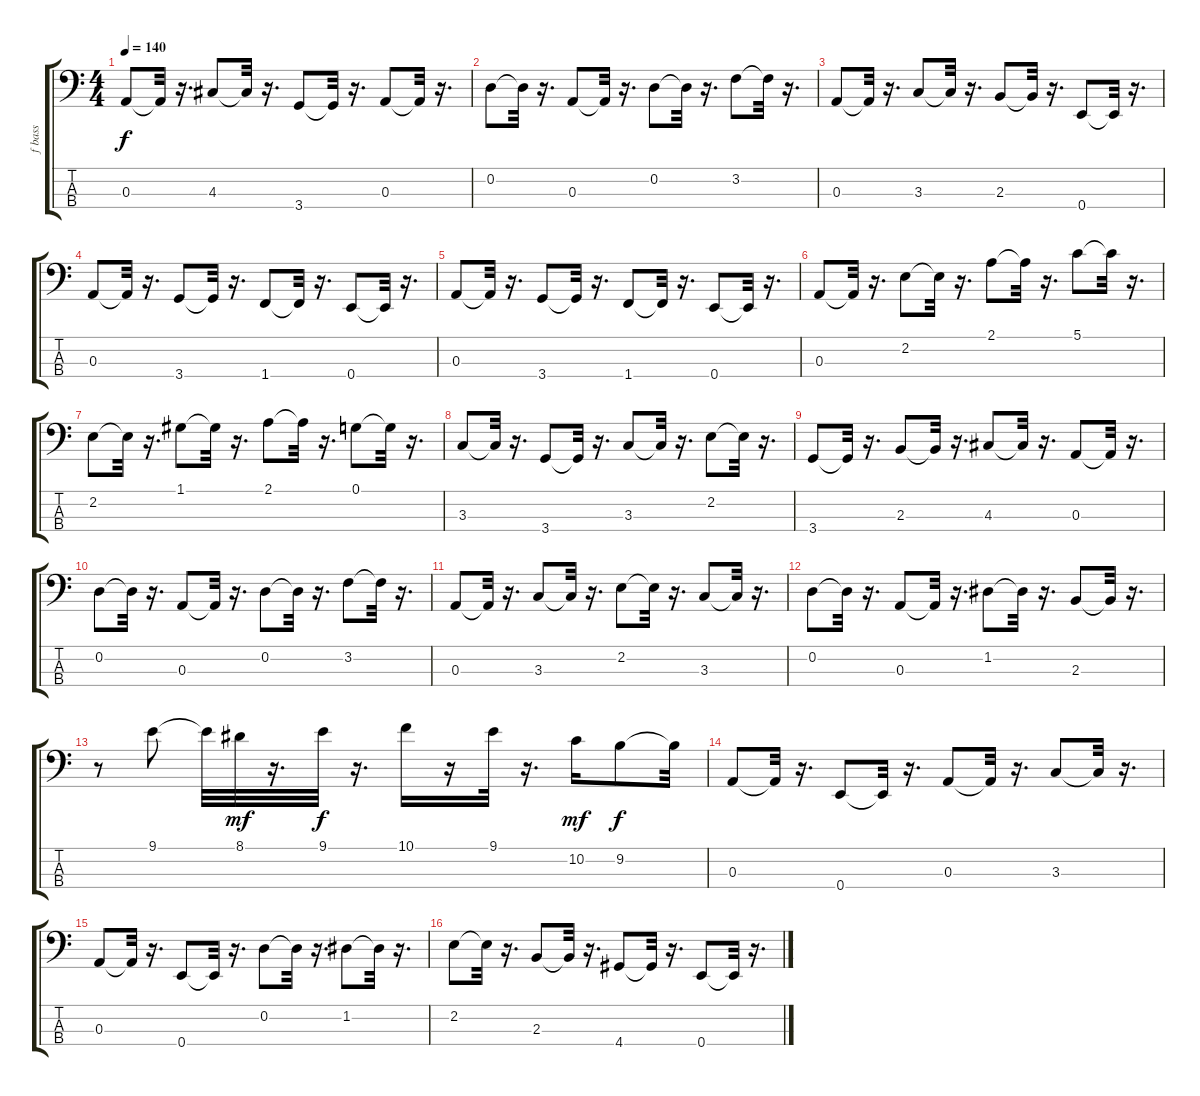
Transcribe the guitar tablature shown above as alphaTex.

\track ("f bass" "f bass") {instrument electricbassfinger}
\staff {score tabs}
\tuning (G2 D2 A1 E1) {hide}
\ts (4 4)
\tempo 140
\clef f4
\ks c
0.3.8{dy f} 0.3{t}.32 r.16{d} 4.3.8 4.3{t}.32 r.16{d} 3.4.8 3.4{t}.32 r.16{d} 0.3.8 0.3{t}.32 r.16{d} |
0.2.8 0.2{t}.32 r.16{d} 0.3.8 0.3{t}.32 r.16{d} 0.2.8 0.2{t}.32 r.16{d} 3.2.8 3.2{t}.32 r.16{d} |
0.3.8 0.3{t}.32 r.16{d} 3.3.8 3.3{t}.32 r.16{d} 2.3.8 2.3{t}.32 r.16{d} 0.4.8 0.4{t}.32 r.16{d} |
0.3.8 0.3{t}.32 r.16{d} 3.4.8 3.4{t}.32 r.16{d} 1.4.8 1.4{t}.32 r.16{d} 0.4.8 0.4{t}.32 r.16{d} |
0.3.8 0.3{t}.32 r.16{d} 3.4.8 3.4{t}.32 r.16{d} 1.4.8 1.4{t}.32 r.16{d} 0.4.8 0.4{t}.32 r.16{d} |
0.3.8 0.3{t}.32 r.16{d} 2.2.8 2.2{t}.32 r.16{d} 2.1.8 2.1{t}.32 r.16{d} 5.1.8 5.1{t}.32 r.16{d} |
2.2.8 2.2{t}.32 r.16{d} 1.1.8 1.1{t}.32 r.16{d} 2.1.8 2.1{t}.32 r.16{d} 0.1.8 0.1{t}.32 r.16{d} |
3.3.8 3.3{t}.32 r.16{d} 3.4.8 3.4{t}.32 r.16{d} 3.3.8 3.3{t}.32 r.16{d} 2.2.8 2.2{t}.32 r.16{d} |
3.4.8 3.4{t}.32 r.16{d} 2.3.8 2.3{t}.32 r.16{d} 4.3.8 4.3{t}.32 r.16{d} 0.3.8 0.3{t}.32 r.16{d} |
0.2.8 0.2{t}.32 r.16{d} 0.3.8 0.3{t}.32 r.16{d} 0.2.8 0.2{t}.32 r.16{d} 3.2.8 3.2{t}.32 r.16{d} |
0.3.8 0.3{t}.32 r.16{d} 3.3.8 3.3{t}.32 r.16{d} 2.2.8 2.2{t}.32 r.16{d} 3.3.8 3.3{t}.32 r.16{d} |
0.2.8 0.2{t}.32 r.16{d} 0.3.8 0.3{t}.32 r.16{d} 1.2.8 1.2{t}.32 r.16{d} 2.3.8 2.3{t}.32 r.16{d} |
r.8 9.1.8 9.1{t}.32 8.1.32{dy mf} r.16{d} 9.1.32{dy f} r.16{d} 10.1.16 r.16 9.1.32 r.16{d} 10.2.16{dy mf} 9.2.8{dy f} 9.2{t}.32 |
0.3.8 0.3{t}.32 r.16{d} 0.4.8 0.4{t}.32 r.16{d} 0.3.8 0.3{t}.32 r.16{d} 3.3.8 3.3{t}.32 r.16{d} |
0.3.8 0.3{t}.32 r.16{d} 0.4.8 0.4{t}.32 r.16{d} 0.2.8 0.2{t}.32 r.16{d} 1.2.8 1.2{t}.32 r.16{d} |
2.2.8 2.2{t}.32 r.16{d} 2.3.8 2.3{t}.32 r.16{d} 4.4.8 4.4{t}.32 r.16{d} 0.4.8 0.4{t}.32 r.16{d}
